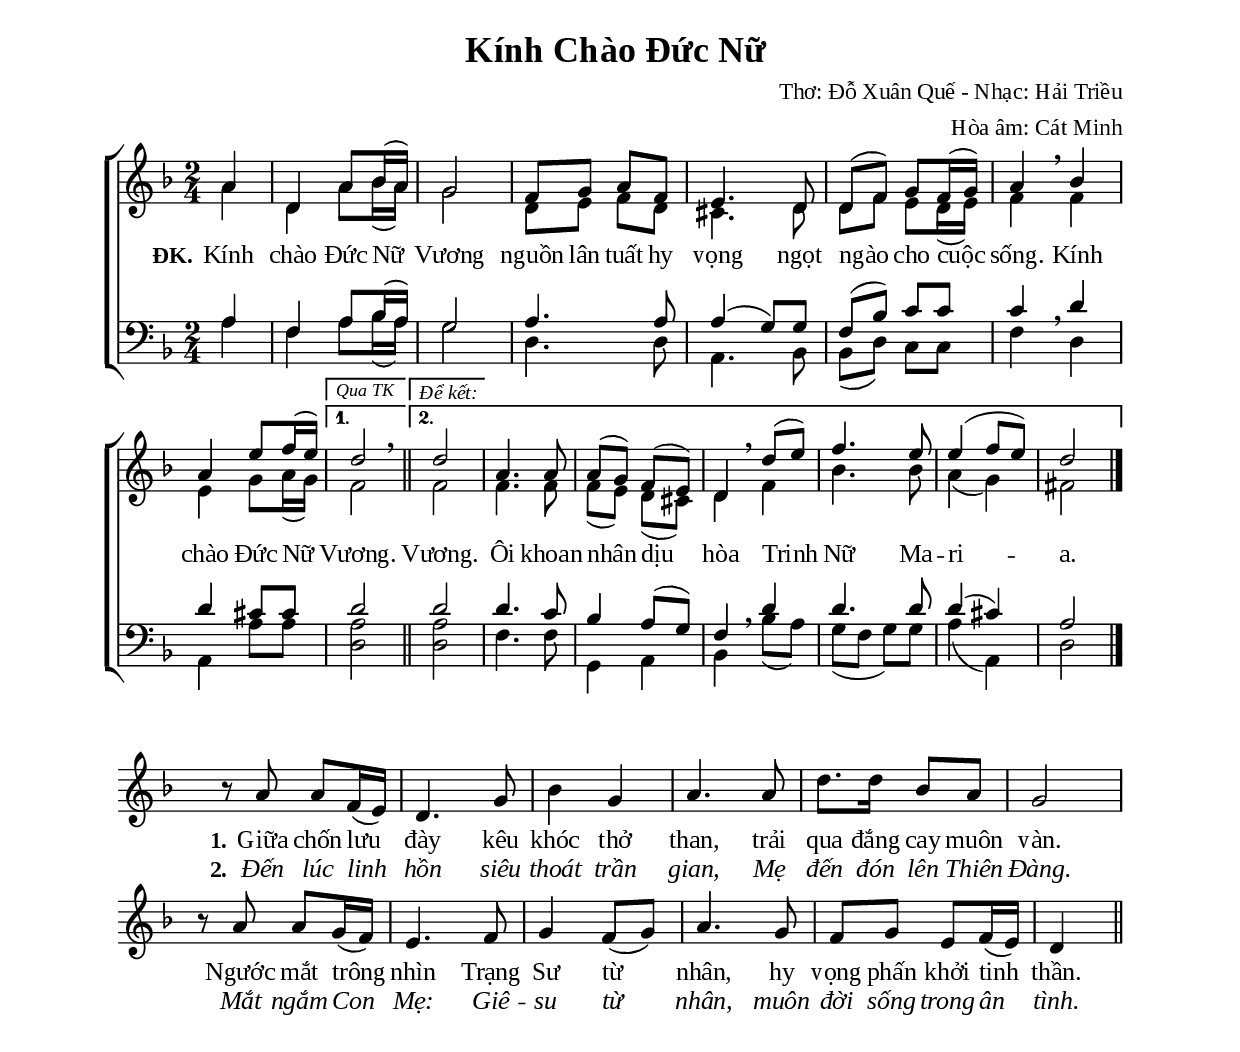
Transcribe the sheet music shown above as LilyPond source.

\version "2.20.0"
\include "english.ly"

\header {
  title = "Kính Chào Đức Nữ "
  composer = "Thơ: Đỗ Xuân Quế - Nhạc: Hải Triều"
  arranger = "Hòa âm: Cát Minh"
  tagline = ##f
}

globalSettings = {
  %\set Score.barNumberVisibility = #all-bar-numbers-visible
  \override Score.BarNumber.break-visibility = ##(#f #f #f)
  \key f \major
  \time 2/4
}

verseSettings = {
  \phrasingSlurDashed
}

\paper {
  #(set-paper-size "a4")
  top-margin = 15\mm
  bottom-margin = 15\mm
  left-margin = 20\mm
  right-margin = 20\mm
  indent = #0
  #(define fonts
	 (make-pango-font-tree "Liberation Serif"
	 		       "Liberation Serif"
			       "Liberation Serif"
			       (/ 20 20)))
}

printItalic = { \override LyricText.font-shape = #'italic }

voltaDeKet = \markup { \text \fontsize #3 \italic { "Để kết:" } }
voltaQuaTK = \markup { \text \fontsize #2 \italic { "Qua TK" } }

% Soprano chorus music
musicChorusSoprano = \relative c'' {
  \repeat volta 2 {
    \partial 4 a4 |
    d, a'8 bf16 (a) |
    g2 |
    f8 g a f |
    e4. d8 |
    d8 (f) g f16 (g) |
    a4 \breathe bf |
    a e'8 f16 (e) |
  }
  \alternative {
    {
      \set Score.repeatCommands = #(list (list 'volta voltaQuaTK))
      d2 \bar "||"
    }
    {
      \set Score.repeatCommands = #(list (list 'volta voltaDeKet))
      \breathe
      d2 |
      \set Score.repeatCommands = #'((volta #f))
      a4. a8 |
      a8 (g) f (e) |
      d4 \breathe d'8 (e) |
      f4. e8 |
      e4 ( f8 e) |
      d2 \bar "|."
    }
  }
}

% Alto chorus music
musicChorusAlto = \relative c'' {
  \partial 4 a4 |
  d, a'8 bf16 (a) |
  g2 |
  d8 e f d |
  cs4. d8 |
  d8 f e d16 (e) |
  f4 f |
  e g8 a16 (g) |
  f2 |
  
  f2 |
  f4. f8 |
  f (e) d (cs) |
  d4 f |
  bf4. bf8 |
  a4 (g) |
  fs2

}

% Tenor chorus music
musicChorusTenor = \relative c' {
  \partial 4 a4 |
  f a8 bf16 (a) |
  g2 |
  a4. a8 |
  a4 (g8) g |
  f (bf) c c |
  c4 \breathe d |
  d cs8 cs |
  d2 |

  d2 |
  d4. c8 bf4 a8 (g) |
  f4 \breathe d' |
  d4. d8 |
  d4 (cs) |
  a2
}

% Basso chorus music
musicChorusBasso = \relative c' {
  \partial 4 a4 |
  f a8 bf16 (a) |
  g2 |
  d4. d8 |
  a4. bf8 |
  bf (d) c c |
  f4 d |
  a  a'8 a |
  <a d,>2
  
  <a d,>2
  f4. f8 |
  g,4 a |
  bf bf'8 (a) |
  g8 (f g) g |
  a4 (a,) |
  d2
}

% Verse music
verseMusic = \relative c'' {
  r8 a a f16 (e) |
  d4. g8 |
  bf4 g |
  a4. a8 |
  d8. d16 bf8 a |
  g2 |
  r8 a a g16 (f) |
  e4. f8 |
  g4 f8 (g) |
  a4. g8 |
  f g e f16 (e) |
  d4  \bar "||"
}

% Chorus lyrics
lyricChorus = \lyricmode {
  \set stanza = #"ĐK."
  \repeat volta 2
  {
    Kính chào Đức Nữ Vương nguồn lân tuất hy vọng ngọt ngào cho cuộc sống.
    Kính chào Đức Nữ
  }
  \alternative
  {
    Vương.
  }
  {
    Vương. Ôi khoan nhân dịu hòa Trinh Nữ Ma -- ri -- a.    
  }
}

% Verse lyrics
lyricVerseOne = \lyricmode {
  \set stanza = #"1."
  Giữa chốn lưu đày kêu khóc thở than, trải qua đắng cay muôn vàn.
  Ngước mắt trông nhìn Trạng Sư từ nhân, hy vọng phấn khởi tinh thần.
}

lyricVerseTwo = \lyricmode {
  \set stanza = #"2."
  Đến lúc linh hồn siêu thoát trần gian, Mẹ đến đón lên Thiên Đàng.
  Mắt ngắm Con Mẹ: Giê -- su từ nhân, muôn đời sống trong ân tình.
}

% Layout

\score {
    \new ChoirStaff <<
      \new Staff <<
        \clef "treble"
        \new Voice = "soprano" {
          \voiceOne \globalSettings \stemUp \slurUp \musicChorusSoprano
        }
        \new Voice = "alto" {
          \voiceTwo \globalSettings \stemDown \slurDown \musicChorusAlto
        }
      >>
      \new Lyrics \lyricsto soprano \lyricChorus
      \new Staff <<
        \clef "bass"
        
        \new Voice = "tenor" {
          \voiceOne \globalSettings \stemUp \slurUp \musicChorusTenor
        }
        \new Voice = "basso" {
          \voiceTwo \globalSettings \stemDown \slurDown \musicChorusBasso
        }
      >>
    >>
}

\score {
  \new ChoirStaff <<
  \new Staff = verses <<
    \override Staff.TimeSignature.transparent = ##t
      \new Voice = "verse" {
        \globalSettings \stemNeutral \verseMusic
      }
    >>
    \new Lyrics \lyricsto verse \lyricVerseOne
    \new Lyrics \with \printItalic \lyricsto verse \lyricVerseTwo 
  >>
}

